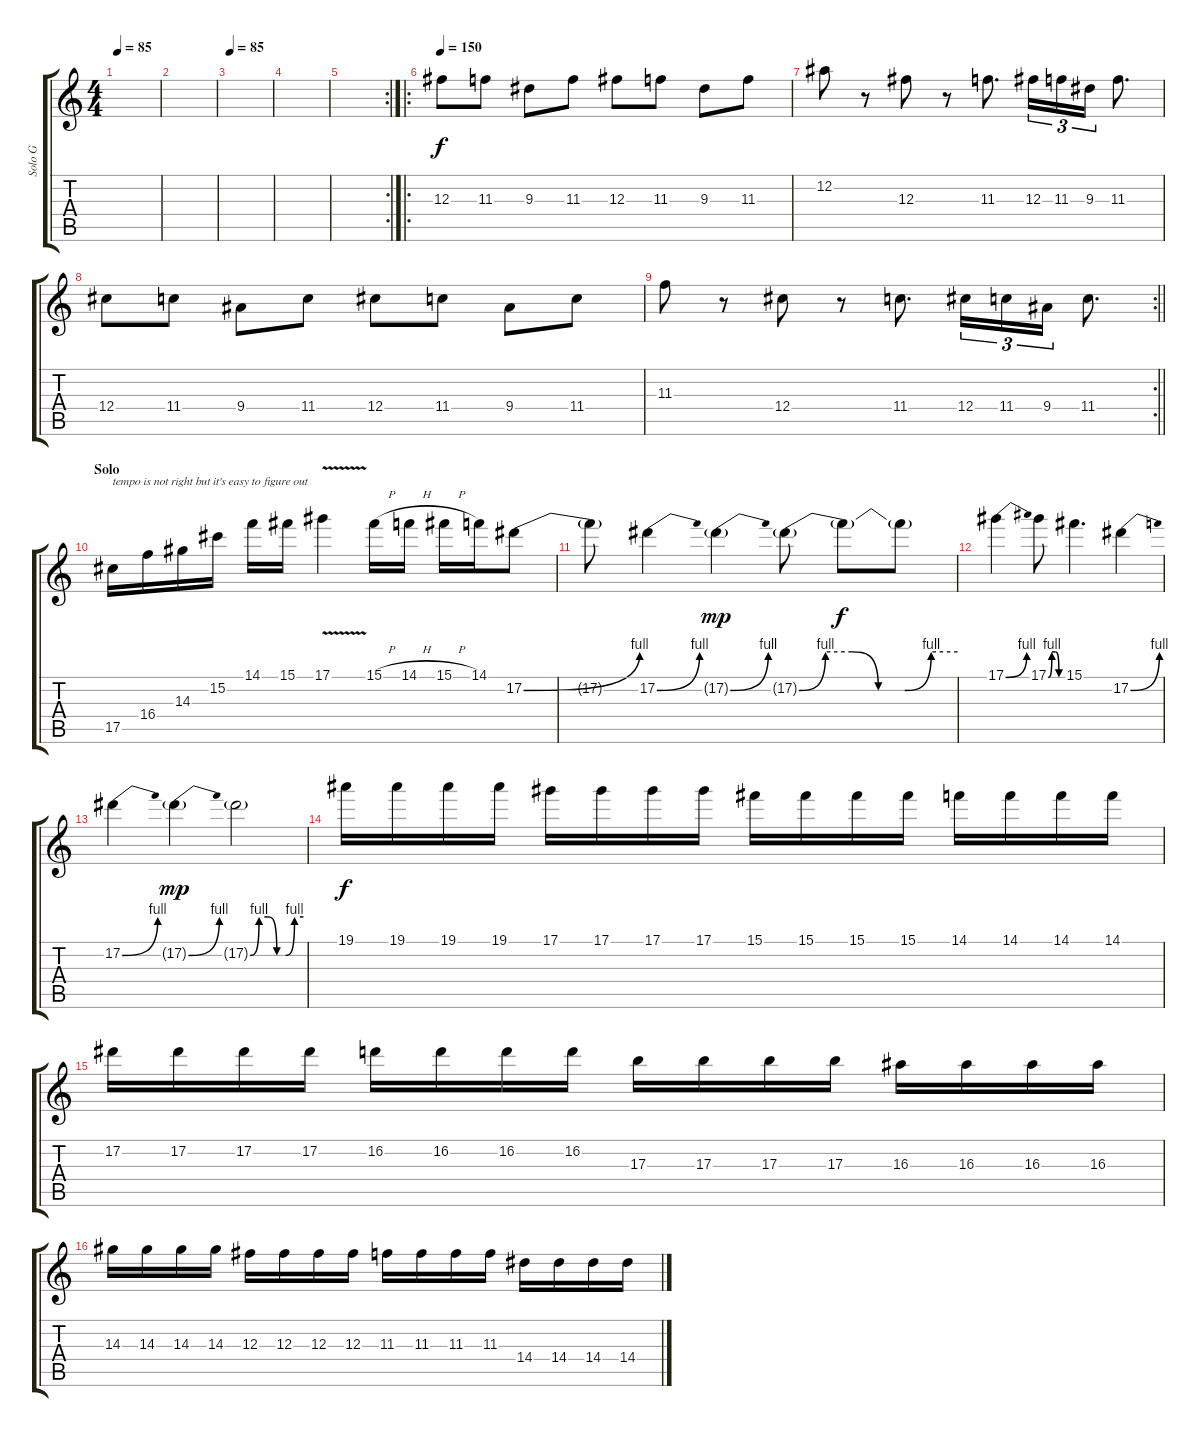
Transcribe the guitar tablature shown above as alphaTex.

\track ("Solo G" "Solo G") {instrument distortionguitar}
\staff {score tabs}
\tuning (Eb4 Bb3 Gb3 Db3 Ab2 Eb2) {hide}
\ts (4 4)
\tempo 85
\clef g2
\ks c
|
|
\tempo 85
|
|
\rc 2
|
\ro
\tempo 150
12.3.8 11.3.8 9.3.8 11.3.8 12.3.8 11.3.8 9.3.8 11.3.8 |
12.2.8 r.8 12.3.8 r.8 11.3.8{d} 12.3.16{tu (3 2)} 11.3.16{tu (3 2)} 9.3.16{tu (3 2)} 11.3.8{d} |
12.4.8 11.4.8 9.4.8 11.4.8 12.4.8 11.4.8 9.4.8 11.4.8 |
\rc 2
\barLineRight lightlight
11.3.8 r.8 12.4.8 r.8 11.4.8{d} 12.4.16{tu (3 2)} 11.4.16{tu (3 2)} 9.4.16{tu (3 2)} 11.4.8{d} |
\section ("" "Solo")
17.5.16{txt "tempo is not right but it's easy to figure out"} 16.4.16 14.3.16 15.2.16 14.1.16 15.1.16 17.1{v}.4 15.1{h}.16 14.1{h}.16 15.1{h}.16 14.1.16 17.2{be (bend 0 0 60 4)}.8 |
17.2{t}.8 17.2{be (bend 0 0 60 4)}.4 17.2{be (bend 0 0 60 4) g}.4{dy mp} 17.2{be (custom 0 0 10 4 20 4 30 0 40 0 50 4 60 4) g}.8 17.2{t}.8{dy f} 17.2{t}.8 |
17.1{be (bend 0 0 60 4)}.4 17.1{be (custom 0 0 15 4 30 4 45 0 60 0)}.8 15.1.4{d} 17.2{be (bend 0 0 60 4)}.4 |
17.2{be (bend 0 0 60 4)}.4 17.2{be (bend 0 0 60 4) g}.4{dy mp} 17.2{be (custom 0 0 10 4 20 4 30 0 40 0 50 4 60 4) g}.2 |
19.1.16{dy f} 19.1.16 19.1.16 19.1.16 17.1.16 17.1.16 17.1.16 17.1.16 15.1.16 15.1.16 15.1.16 15.1.16 14.1.16 14.1.16 14.1.16 14.1.16 |
17.2.16 17.2.16 17.2.16 17.2.16 16.2.16 16.2.16 16.2.16 16.2.16 17.3.16 17.3.16 17.3.16 17.3.16 16.3.16 16.3.16 16.3.16 16.3.16 |
14.3.16 14.3.16 14.3.16 14.3.16 12.3.16 12.3.16 12.3.16 12.3.16 11.3.16 11.3.16 11.3.16 11.3.16 14.4.16 14.4.16 14.4.16 14.4.16
